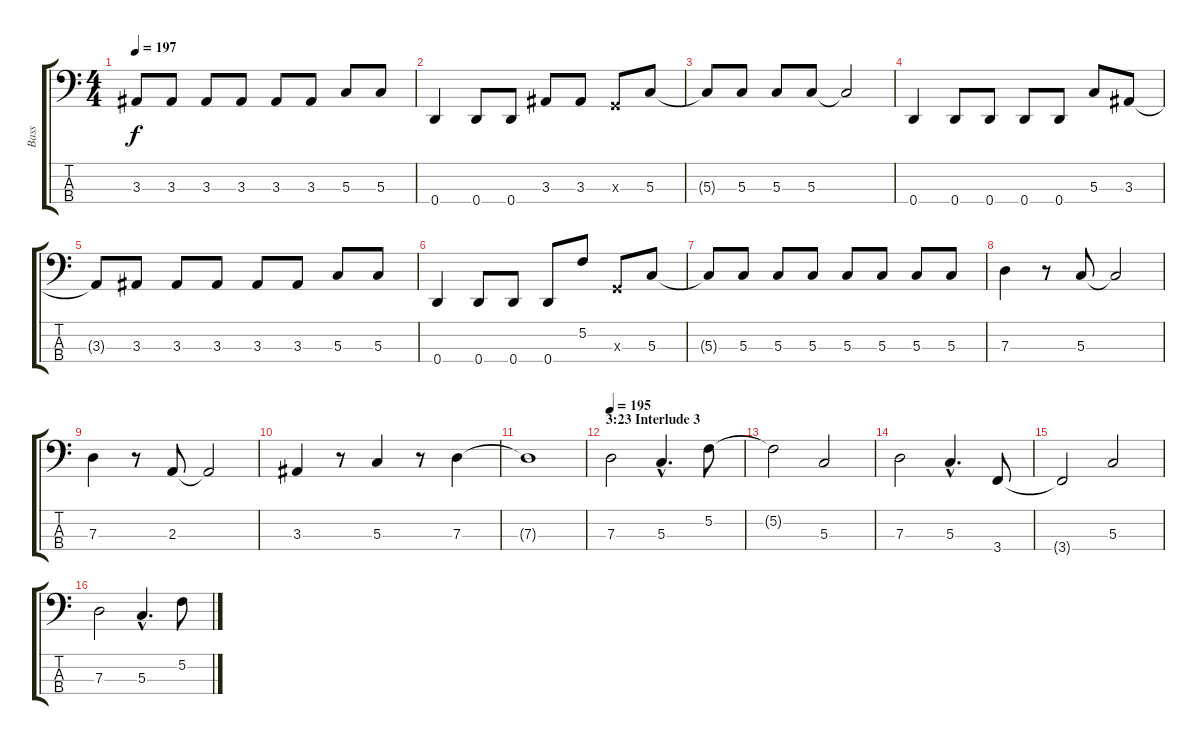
\track ("Bass" "Bass") {instrument electricbassfinger}
\staff {score tabs}
\tuning (F2 C2 G1 D1) {hide}
\ts (4 4)
\tempo 197
\clef f4
\ks c
3.3{t}.8{dy f} 3.3.8 3.3.8 3.3.8 3.3.8 3.3.8 5.3.8 5.3.8 |
0.4.4 0.4.8 0.4.8 3.3.8 3.3.8 0.3{x}.8 5.3.8 |
5.3{t}.8 5.3.8 5.3.8 5.3.8 5.3{t}.2 |
0.4.4 0.4.8 0.4.8 0.4.8 0.4.8 5.3.8 3.3.8 |
3.3{t}.8 3.3.8 3.3.8 3.3.8 3.3.8 3.3.8 5.3.8 5.3.8 |
0.4.4 0.4.8 0.4.8 0.4.8 5.2.8 0.3{x}.8 5.3.8 |
5.3{t}.8 5.3.8 5.3.8 5.3.8 5.3.8 5.3.8 5.3.8 5.3.8 |
7.3.4 r.8 5.3.8 5.3{t}.2 |
7.3.4 r.8 2.3.8 2.3{t}.2 |
3.3.4 r.8 5.3.4 r.8 7.3.4 |
7.3{t}.1 |
\section ("" "3:23 Interlude 3")
\tempo 195
7.3.2{volume 13} 5.3{hac}.4{d} 5.2.8 |
5.2{t}.2 5.3.2 |
7.3.2 5.3{hac}.4{d} 3.4.8 |
3.4{t}.2 5.3.2 |
7.3.2 5.3{hac}.4{d} 5.2.8
